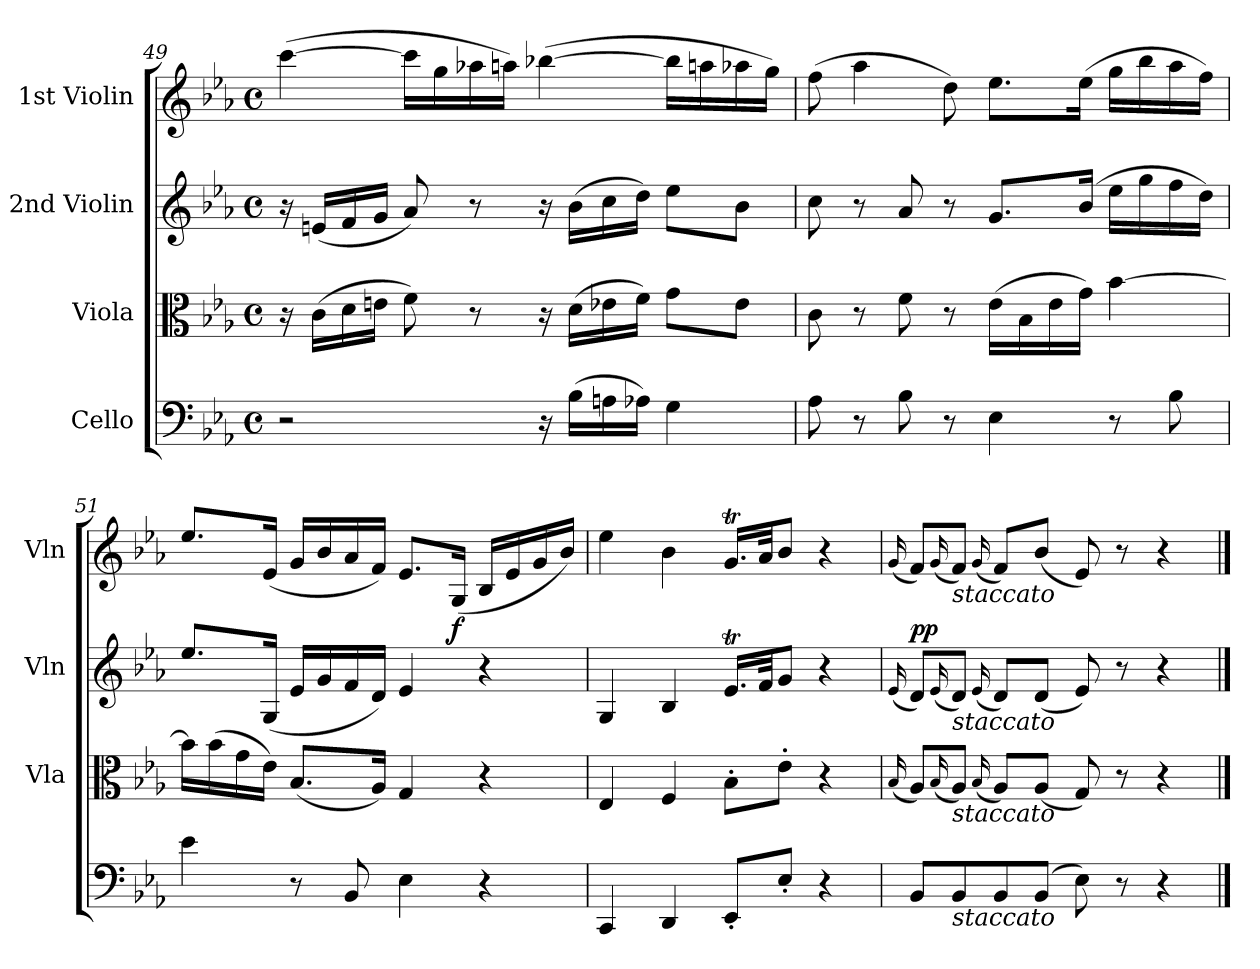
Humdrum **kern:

**kern	**kern	**kern	**kern	**dynam
*part4	*part3	*part2	*part1	*part1
*staff4	*staff3	*staff2	*staff1	*staff1
*I"Cello	*I"Viola	*I"2nd Violin	*I"1st Violin	*
*	*I'Vla	*I'Vln	*I'Vln	*
*clefF4	*clefC3	*clefG2	*clefG2	*
*k[b-e-a-]	*k[b-e-a-]	*k[b-e-a-]	*k[b-e-a-]	*
*E-:	*E-:	*E-:	*E-:	*
*M4/4	*M4/4	*M4/4	*M4/4	*
*met(c)	*met(c)	*met(c)	*met(c)	*
=49	=49	=49	=49	=49
2r	16r	16r	([4ccc	.
.	(16cLL	(16enLL	.	.
.	16d	16f	.	.
.	16enJJ	16gJJ	.	.
.	8f)	8a-)	16cccLL]	.
.	.	.	16gg	.
.	8r	8r	16aa-X	.
.	.	.	16aanJJ)	.
16r	16r	16r	([4bb-X	.
(16B-LL	(16dLL	(16b-LL	.	.
16An	16e-X	16cc	.	.
16A-XJJ)	16fJJ)	16ddJJ)	.	.
4G	8gL	8ee-L	16bb-LL]	.
.	.	.	16aan	.
.	8e-J	8b-J	16aa-X	.
.	.	.	16ggJJ)	.
=50	=50	=50	=50	=50
8A-	8c	8cc	(8ff	.
8r	8r	8r	4aa-	.
8B-	8f	8a-	.	.
8r	8r	8r	8dd)	.
4E-	(16e-LL	8.gL	8.ee-L	.
.	16B-	.	.	.
.	16e-	.	.	.
.	16gJJ)	(16b-Jk	(16ee-Jk	.
8r	[4b-	16ee-LL	16ggLL	.
.	.	16gg	16bb-	.
8B-	.	16ff	16aa-	.
.	.	16ddJJ)	16ffJJ)	.
=51	=51	=51	=51	=51
4e-	16b-LL]	8.ee-L	8.ee-L	.
.	(16b-	.	.	.
.	16g	.	.	.
.	16e-JJ)	(16GJk	(16e-Jk	.
8r	(8.B-L	16e-LL	16gLL	.
.	.	16g	16b-	.
8BB-	.	16f	16a-	.
.	16A-Jk)	16dJJ)	16fJJ)	.
4E-	4G	4e-	8.e-L	.
.	.	.	(16GJk	f
4r	4r	4r	16B-LL	.
.	.	.	16e-	.
.	.	.	16g	.
.	.	.	16b-JJ)	.
=52	=52	=52	=52	=52
4CC	4E-	4G	4ee-	.
4DD	4F	4B-	4b-	.
8EE-'L	8B-'L	16.e-TLL	16.gtLL	.
.	.	32fJK	32a-JK	.
8E-'J	8e-'J	8gJ	8b-J	.
4r	4r	4r	4r	.
=53	=53	=53	=53	=53
.	(16qqB-/	(16qqe-/	(16qqg/	.
8BB-L	8A-L)	8dL)	8fL)	pp
.	(16qqB-/	(16qqe-/	(16qqg/	.
!	!	!	!LO:TX:b:i:t=staccato	!
!	!	!LO:TX:b:i:t=staccato	!	!
!	!LO:TX:b:i:t=staccato	!	!	!
!LO:TX:b:i:t=staccato	!	!	!	!
8BB-	8A-J)	8dJ)	8fJ)	.
.	(16qqB-/	(16qqe-/	(16qqg/	.
8BB-	8A-L)	8dL)	8fL)	.
(8BB-J	(8A-J	(8dJ	(8b-J	.
8E-)	8G)	8e-)	8e-)	.
8r	8r	8r	8r	.
4r	4r	4r	4r	.
==	==	==	==	==
*-	*-	*-	*-	*-
